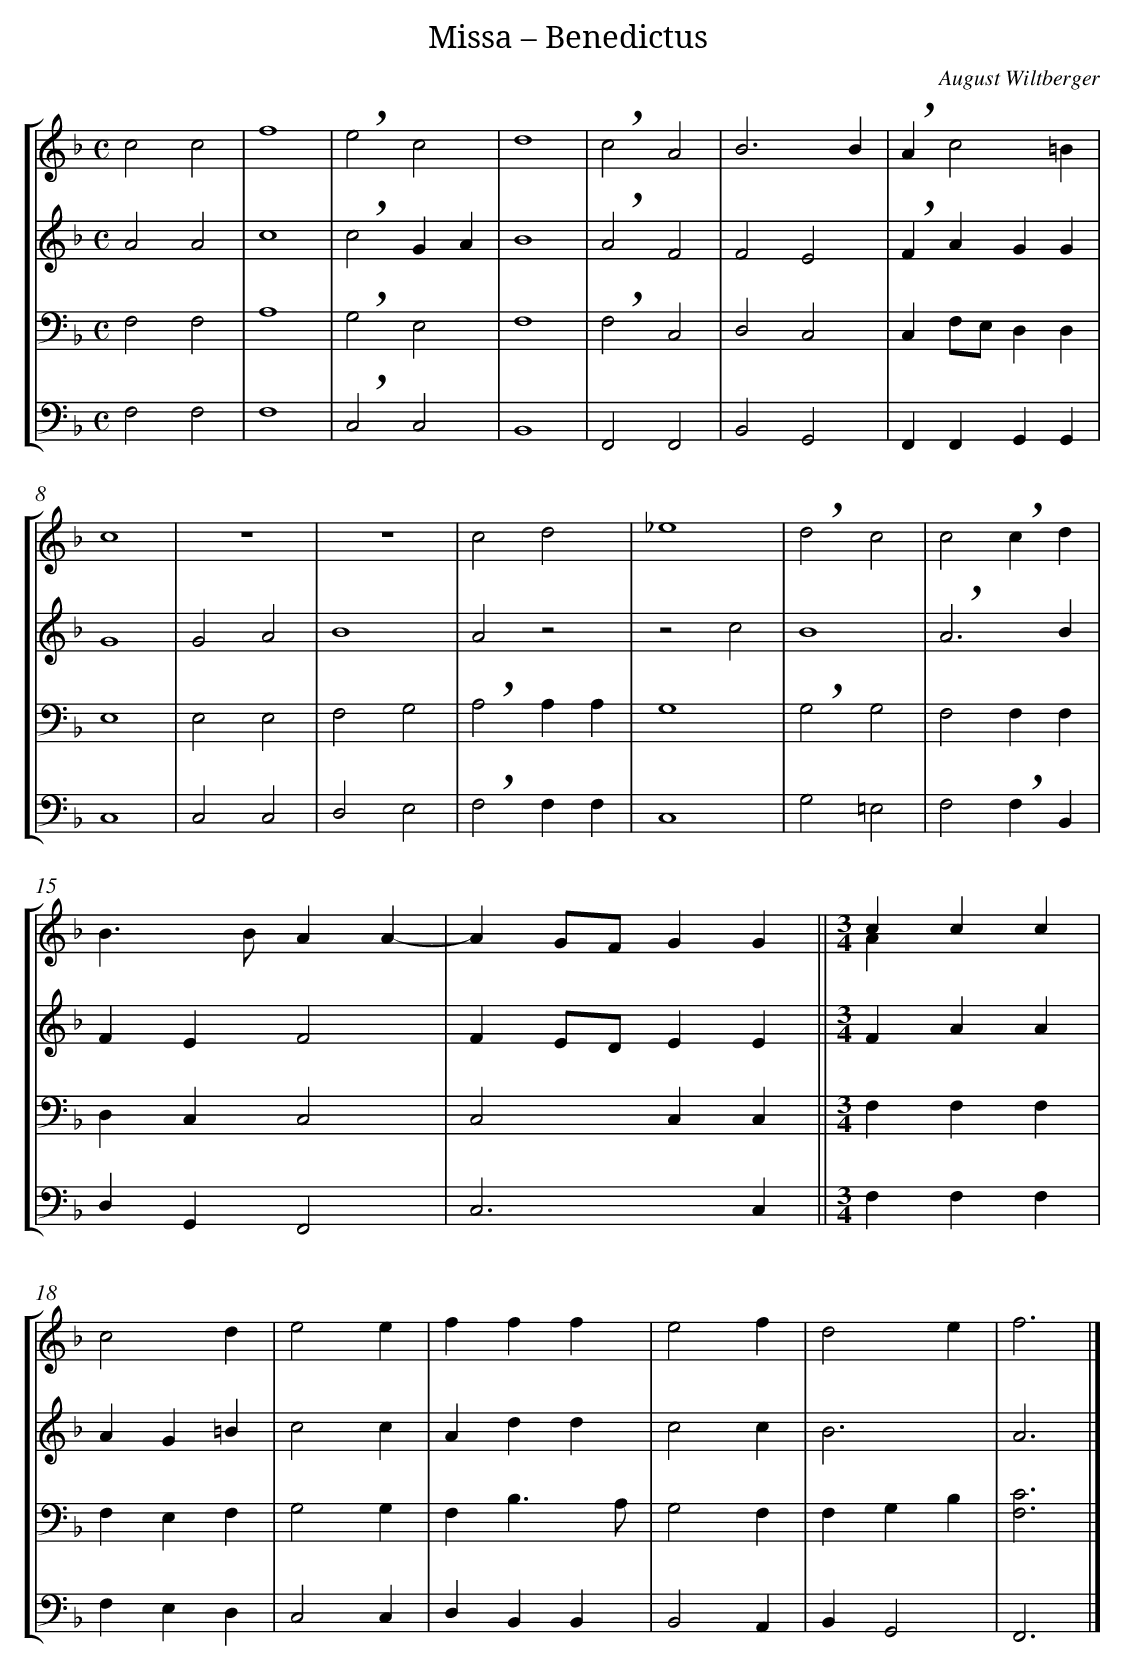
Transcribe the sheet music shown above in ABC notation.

X:1
T: Missa – Benedictus
C: August Wiltberger
L: 1/4
M: C
%%staves [1 2 3 4]
V: 1 clef=treble
V: 2 clef=treble
V: 3 clef=bass
V: 4 clef=bass
K: F
[V:1] c2c2 |
[V:2] A2A2 |
[V:3] F,2F,2 |
[V:4] F,2F,2 |
[V:1] f4 |
[V:2] c4 |
[V:3] A,4 |
[V:4] F,4 |
[V:1] !breath!e2c2 |
[V:2] !breath!c2GA |
[V:3] !breath!G,2E,2 |
[V:4] !breath!C,2C,2 |
[V:1] d4 |
[V:2] B4 |
[V:3] F,4 |
[V:4] B,,4 |
[V:1] !breath!c2A2 |
[V:2] !breath!A2F2 |
[V:3] !breath!F,2C,2 |
[V:4] F,,2F,,2 |
[V:1] B3B |
[V:2] F2E2 |
[V:3] D,2C,2 |
[V:4] B,,2G,,2 |
[V:1] !breath!Ac2=B |
[V:2] !breath!FAGG |
[V:3] C,F,/E,/D,D, |
[V:4] F,,F,,G,,G,, |
[V:1] c4 |
[V:2] G4 |
[V:3] E,4 |
[V:4] C,4 |
[V:1] z4 |
[V:2] G2A2 |
[V:3] E,2E,2 |
[V:4] C,2C,2 |
[V:1] z4 |
[V:2] B4 |
[V:3] F,2G,2 |
[V:4] D,2E,2 |
[V:1] c2d2 |
[V:2] A2z2 |
[V:3] !breath!A,2A,A, |
[V:4] !breath!F,2F,F, |
[V:1] _e4 |
[V:2] z2c2 |
[V:3] G,4 |
[V:4] C,4 |
[V:1] !breath!d2c2 |
[V:2] B4 |
[V:3] !breath!G,2G,2 |
[V:4] G,2=E,2 |
[V:1] c2!breath!cd |
[V:2] !breath!A3B |
[V:3] F,2F,F, |
[V:4] F,2!breath!F,B,, |
[V:1] B>BAA- |
[V:2] FEF2 |
[V:3] D,C,C,2 |
[V:4] D,G,,F,,2 |
[V:1] AG/F/GG ||
[V:2] FE/D/EE ||
[V:3] C,2C,C, ||
[V:4] C,3C, ||
[V:1] [M:3/4]ccc & Axx |
[V:2] [M:3/4]FAA |
[V:3] [M:3/4]F,F,F, |
[V:4] [M:3/4]F,F,F, |
[V:1] c2d |
[V:2] AG=B |
[V:3] F,E,F, |
[V:4] F,E,D, |
[V:1] e2e |
[V:2] c2c |
[V:3] G,2G, |
[V:4] C,2C, |
[V:1] fff |
[V:2] Add |
[V:3] F,B,3/A,/ |
[V:4] D,B,,B,, |
[V:1] e2f |
[V:2] c2c |
[V:3] G,2F, |
[V:4] B,,2A,, |
[V:1] d2e |
[V:2] B3 |
[V:3] F,G,B, |
[V:4] B,,G,,2 |
[V:1] f3 |]
[V:2] A3 |]
[V:3] [F,3C3] |]
[V:4] F,,3 |]
